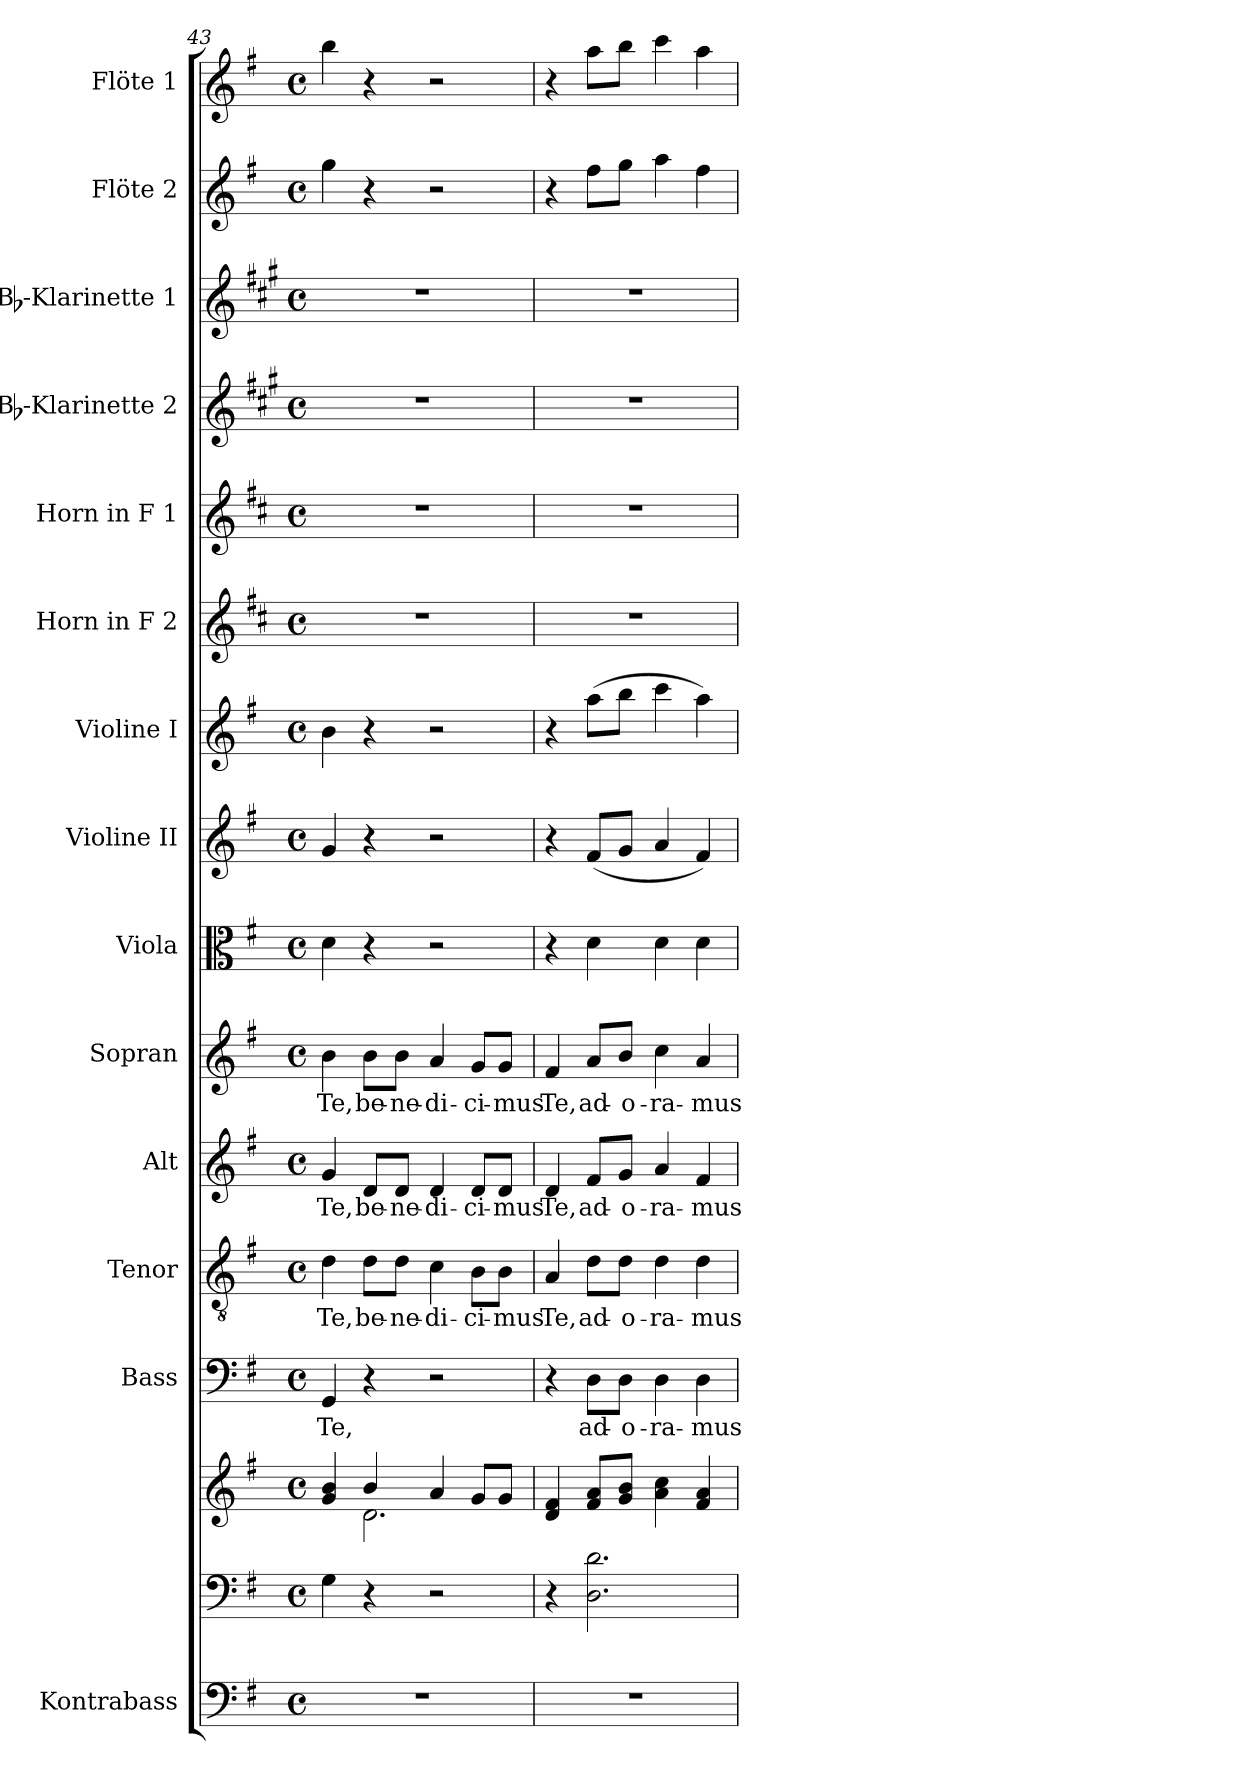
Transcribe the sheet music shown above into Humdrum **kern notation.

**kern	**kern	**kern	**kern	**text	**kern	**text	**kern	**text	**kern	**text	**kern	**kern	**kern	**kern	**kern	**kern	**kern	**kern	**kern
*part15	*part14	*part14	*part13	*part13	*part12	*part12	*part11	*part11	*part10	*part10	*part9	*part8	*part7	*part6	*part5	*part4	*part3	*part2	*part1
*staff16	*staff15	*staff14	*staff13	*staff13	*staff12	*staff12	*staff11	*staff11	*staff10	*staff10	*staff9	*staff8	*staff7	*staff6	*staff5	*staff4	*staff3	*staff2	*staff1
*I"Kontrabass	*	*	*I"Bass	*	*I"Tenor	*	*I"Alt	*	*I"Sopran	*	*I"Viola	*I"Violine II	*I"Violine I	*I"Horn in F 2	*I"Horn in F 1	*I"Bb-Klarinette 2	*I"Bb-Klarinette 1	*I"Flöte 2	*I"Flöte 1
*I'Kb.	*	*	*I'B.	*	*I'T.	*	*I'A.	*	*I'S.	*	*I'Vla.	*I'Vl. II	*I'Vl. I	*I'Horn 2	*I'Horn 1	*I'Bb Kl. 2	*I'Bb Kl. 1	*I'Fl. 2	*I'Fl. 1
*clefF4	*clefF4	*clefG2	*clefF4	*	*clefGv2	*	*clefG2	*	*clefG2	*	*clefC3	*clefG2	*clefG2	*clefG2	*clefG2	*clefG2	*clefG2	*clefG2	*clefG2
*ITrd7c12	*	*	*	*	*	*	*	*	*	*	*	*	*	*ITrd4c7	*ITrd4c7	*ITrd1c2	*ITrd1c2	*	*
*k[f#]	*k[f#]	*k[f#]	*k[f#]	*	*k[f#]	*	*k[f#]	*	*k[f#]	*	*k[f#]	*k[f#]	*k[f#]	*k[f#]	*k[f#]	*k[f#]	*k[f#]	*k[f#]	*k[f#]
*G:	*G:	*G:	*G:	*	*G:	*	*G:	*	*G:	*	*G:	*G:	*G:	*G:	*G:	*G:	*G:	*G:	*G:
*M4/4	*M4/4	*M4/4	*M4/4	*	*M4/4	*	*M4/4	*	*M4/4	*	*M4/4	*M4/4	*M4/4	*M4/4	*M4/4	*M4/4	*M4/4	*M4/4	*M4/4
*met(c)	*met(c)	*met(c)	*met(c)	*	*met(c)	*	*met(c)	*	*met(c)	*	*met(c)	*met(c)	*met(c)	*met(c)	*met(c)	*met(c)	*met(c)	*met(c)	*met(c)
=43	=43	=43	=43	=43	=43	=43	=43	=43	=43	=43	=43	=43	=43	=43	=43	=43	=43	=43	=43
*	*	*^	*	*	*	*	*	*	*	*	*	*	*	*	*	*	*	*	*
!	!	!	!	!	!LO:LY:b	!	!LO:LY:b	!	!LO:LY:b	!	!LO:LY:b	!	!	!	!	!	!	!	!	!
1r	4G\	4g/ 4b/	4ryy	4GG/	Te,	4d\	Te,	4g/	Te,	4b\	Te,	4d\	4g/	4b\	1r	1r	1r	1r	4gg\	4bb\
!	!	!	!	!	!	!	!LO:LY:b	!	!LO:LY:b	!	!LO:LY:b	!	!	!	!	!	!	!	!	!
.	4r	4b/	2.d\	4r	.	8d\L	be-	8d/L	be-	8b\L	be-	4r	4r	4r	.	.	.	.	4r	4r
!	!	!	!	!	!	!	!LO:LY:b	!	!LO:LY:b	!	!LO:LY:b	!	!	!	!	!	!	!	!	!
.	.	.	.	.	.	8d\J	-ne-	8d/J	-ne-	8b\J	-ne-	.	.	.	.	.	.	.	.	.
!	!	!	!	!	!	!	!LO:LY:b	!	!LO:LY:b	!	!LO:LY:b	!	!	!	!	!	!	!	!	!
.	2r	4a/	.	2r	.	4c\	-di-	4d/	-di-	4a/	-di-	2r	2r	2r	.	.	.	.	2r	2r
!	!	!	!	!	!	!	!LO:LY:b	!	!LO:LY:b	!	!LO:LY:b	!	!	!	!	!	!	!	!	!
.	.	8g/L	.	.	.	8B\L	-ci-	8d/L	-ci-	8g/L	-ci-	.	.	.	.	.	.	.	.	.
!	!	!	!	!	!	!	!LO:LY:b	!	!LO:LY:b	!	!LO:LY:b	!	!	!	!	!	!	!	!	!
.	.	8g/J	.	.	.	8B\J	-mus	8d/J	-mus	8g/J	-mus	.	.	.	.	.	.	.	.	.
*	*	*v	*v	*	*	*	*	*	*	*	*	*	*	*	*	*	*	*	*	*
!!LO:PB:g=z
=44	=44	=44	=44	=44	=44	=44	=44	=44	=44	=44	=44	=44	=44	=44	=44	=44	=44	=44	=44
!	!	!	!	!	!	!LO:LY:b	!	!LO:LY:b	!	!LO:LY:b	!	!	!	!	!	!	!	!	!
1r	4r	4d/ 4f#/	4r	.	4A/	Te,	4d/	Te,	4f#/	Te,	4r	4r	4r	1r	1r	1r	1r	4r	4r
!	!	!	!	!LO:LY:b	!	!LO:LY:b	!	!LO:LY:b	!	!LO:LY:b	!	!	!	!	!	!	!	!	!
.	2.D\ 2.d\	8f#/ 8a/L	8D\L	ad-	8d\L	ad-	8f#/L	ad-	8a/L	ad-	4d\	(<8f#/L	(>8aa\L	.	.	.	.	8ff#\L	8aa\L
!	!	!	!	!LO:LY:b	!	!LO:LY:b	!	!LO:LY:b	!	!LO:LY:b	!	!	!	!	!	!	!	!	!
.	.	8g/ 8b/J	8D\J	-o-	8d\J	-o-	8g/J	-o-	8b/J	-o-	.	8g/J	8bb\J	.	.	.	.	8gg\J	8bb\J
!	!	!	!	!LO:LY:b	!	!LO:LY:b	!	!LO:LY:b	!	!LO:LY:b	!	!	!	!	!	!	!	!	!
.	.	4a\ 4cc\	4D\	-ra-	4d\	-ra-	4a/	-ra-	4cc\	-ra-	4d\	4a/	4ccc\	.	.	.	.	4aa\	4ccc\
!	!	!	!	!LO:LY:b	!	!LO:LY:b	!	!LO:LY:b	!	!LO:LY:b	!	!	!	!	!	!	!	!	!
.	.	4f#/ 4a/	4D\	-mus	4d\	-mus	4f#/	-mus	4a/	-mus	4d\	4f#/)	4aa\)	.	.	.	.	4ff#\	4aa\
=	=	=	=	=	=	=	=	=	=	=	=	=	=	=	=	=	=	=	=
*-	*-	*-	*-	*-	*-	*-	*-	*-	*-	*-	*-	*-	*-	*-	*-	*-	*-	*-	*-
